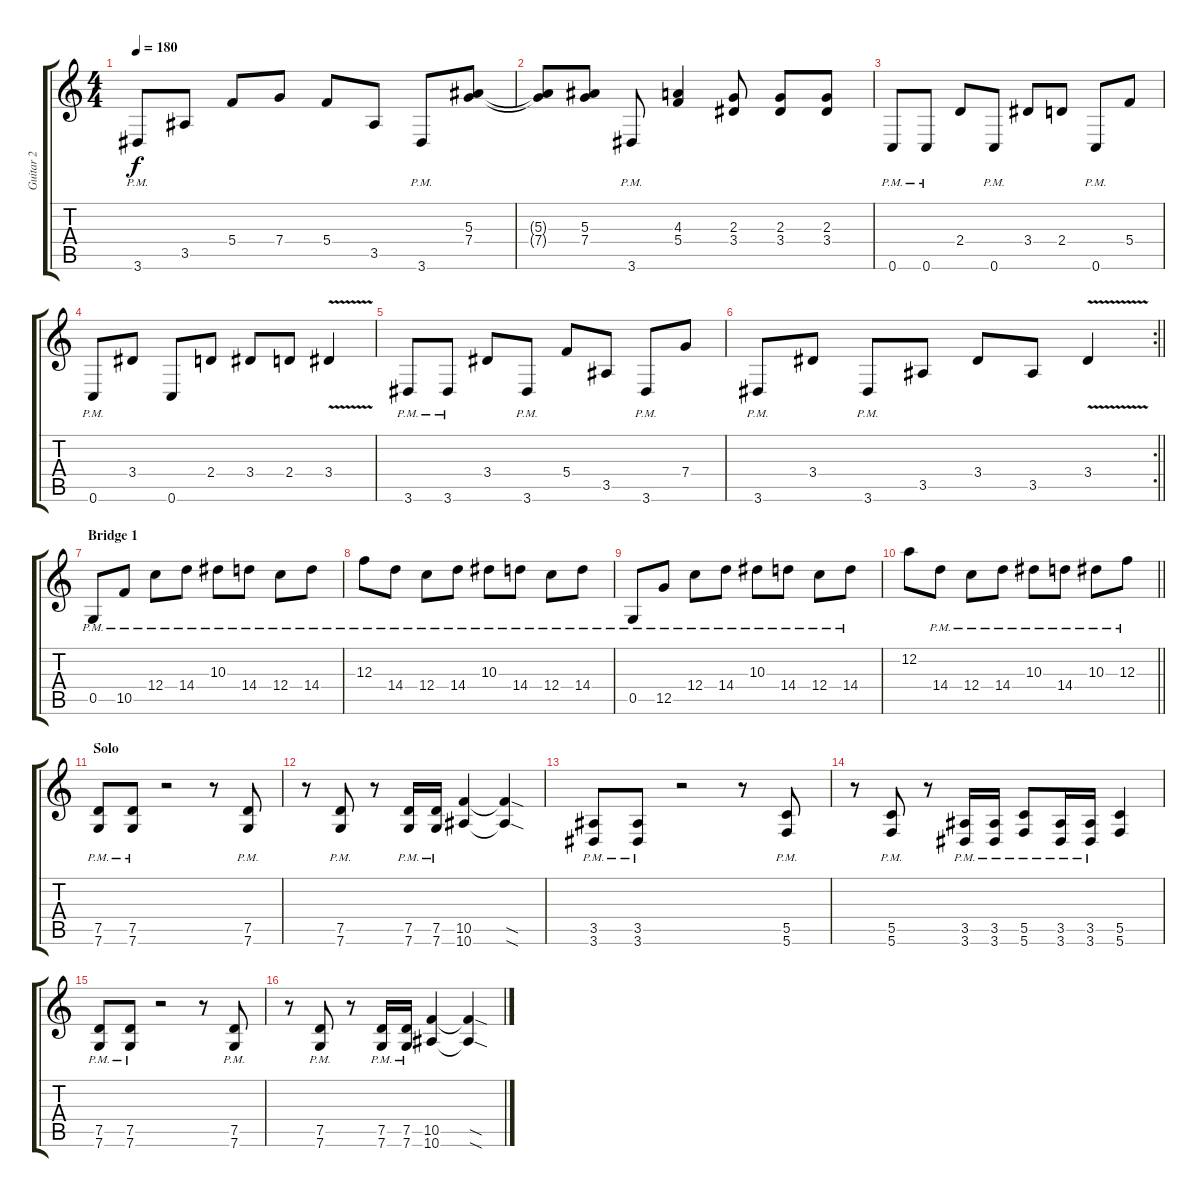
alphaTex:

\track ("Guitar 2" "Guitar 2") {instrument distortionguitar}
\staff {score tabs}
\tuning (D4 A3 F3 C3 G2 C2) {hide}
\ts (4 4)
\tempo 180
\clef g2
\ks c
3.6{pm}.8{dy f} 3.5.8 5.4.8 7.4.8 5.4.8 3.5.8 3.6{pm}.8 (5.3 7.4).8 |
(5.3{t} 7.4{t}).8 (5.3 7.4).8 3.6{pm}.8 (4.3 5.4).4 (2.3 3.4).8 (2.3 3.4).8 (2.3 3.4).8 |
0.6{pm}.8 0.6{pm}.8 2.4.8 0.6{pm}.8 3.4.8 2.4.8 0.6{pm}.8 5.4.8 |
0.6{pm}.8 3.4.8 0.6.8 2.4.8 3.4.8 2.4.8 3.4{v}.4 |
3.6{pm}.8 3.6{pm}.8 3.4.8 3.6{pm}.8 5.4.8 3.5.8 3.6{pm}.8 7.4.8 |
\rc 2
\barLineRight lightlight
3.6{pm}.8 3.4.8 3.6{pm}.8 3.5.8 3.4.8 3.5.8 3.4{v}.4 |
\section ("" "Bridge 1")
0.5{pm}.8 10.5{pm}.8 12.4{pm}.8 14.4{pm}.8 10.3{pm}.8 14.4{pm}.8 12.4{pm}.8 14.4{pm}.8 |
12.3{pm}.8 14.4{pm}.8 12.4{pm}.8 14.4{pm}.8 10.3{pm}.8 14.4{pm}.8 12.4{pm}.8 14.4{pm}.8 |
0.5{pm}.8 12.5{pm}.8 12.4{pm}.8 14.4{pm}.8 10.3{pm}.8 14.4{pm}.8 12.4{pm}.8 14.4{pm}.8 |
\barLineRight lightlight
12.2.8 14.4{pm}.8 12.4{pm}.8 14.4{pm}.8 10.3{pm}.8 14.4{pm}.8 10.3{pm}.8 12.3{pm}.8 |
\section ("" "Solo")
(7.5{pm} 7.6{pm}).8 (7.5{pm} 7.6{pm}).8 r.2 r.8 (7.5{pm} 7.6{pm}).8 |
r.8 (7.5{pm} 7.6{pm}).8 r.8 (7.5{pm} 7.6{pm}).16 (7.5{pm} 7.6{pm}).16 (10.5 10.6).4 (10.5{sod t} 10.6{sod t}).4 |
(3.5{pm} 3.6{pm}).8 (3.5{pm} 3.6{pm}).8 r.2 r.8 (5.5{pm} 5.6{pm}).8 |
r.8 (5.5{pm} 5.6{pm}).8 r.8 (3.5{pm} 3.6{pm}).16 (3.5{pm} 3.6{pm}).16 (5.5{pm} 5.6{pm}).8 (3.5{pm} 3.6{pm}).16 (3.5{pm} 3.6{pm}).16 (5.5 5.6).4 |
(7.5{pm} 7.6{pm}).8 (7.5{pm} 7.6{pm}).8 r.2 r.8 (7.5{pm} 7.6{pm}).8 |
r.8 (7.5{pm} 7.6{pm}).8 r.8 (7.5{pm} 7.6{pm}).16 (7.5{pm} 7.6{pm}).16 (10.5 10.6).4 (10.5{sod t} 10.6{sod t}).4
